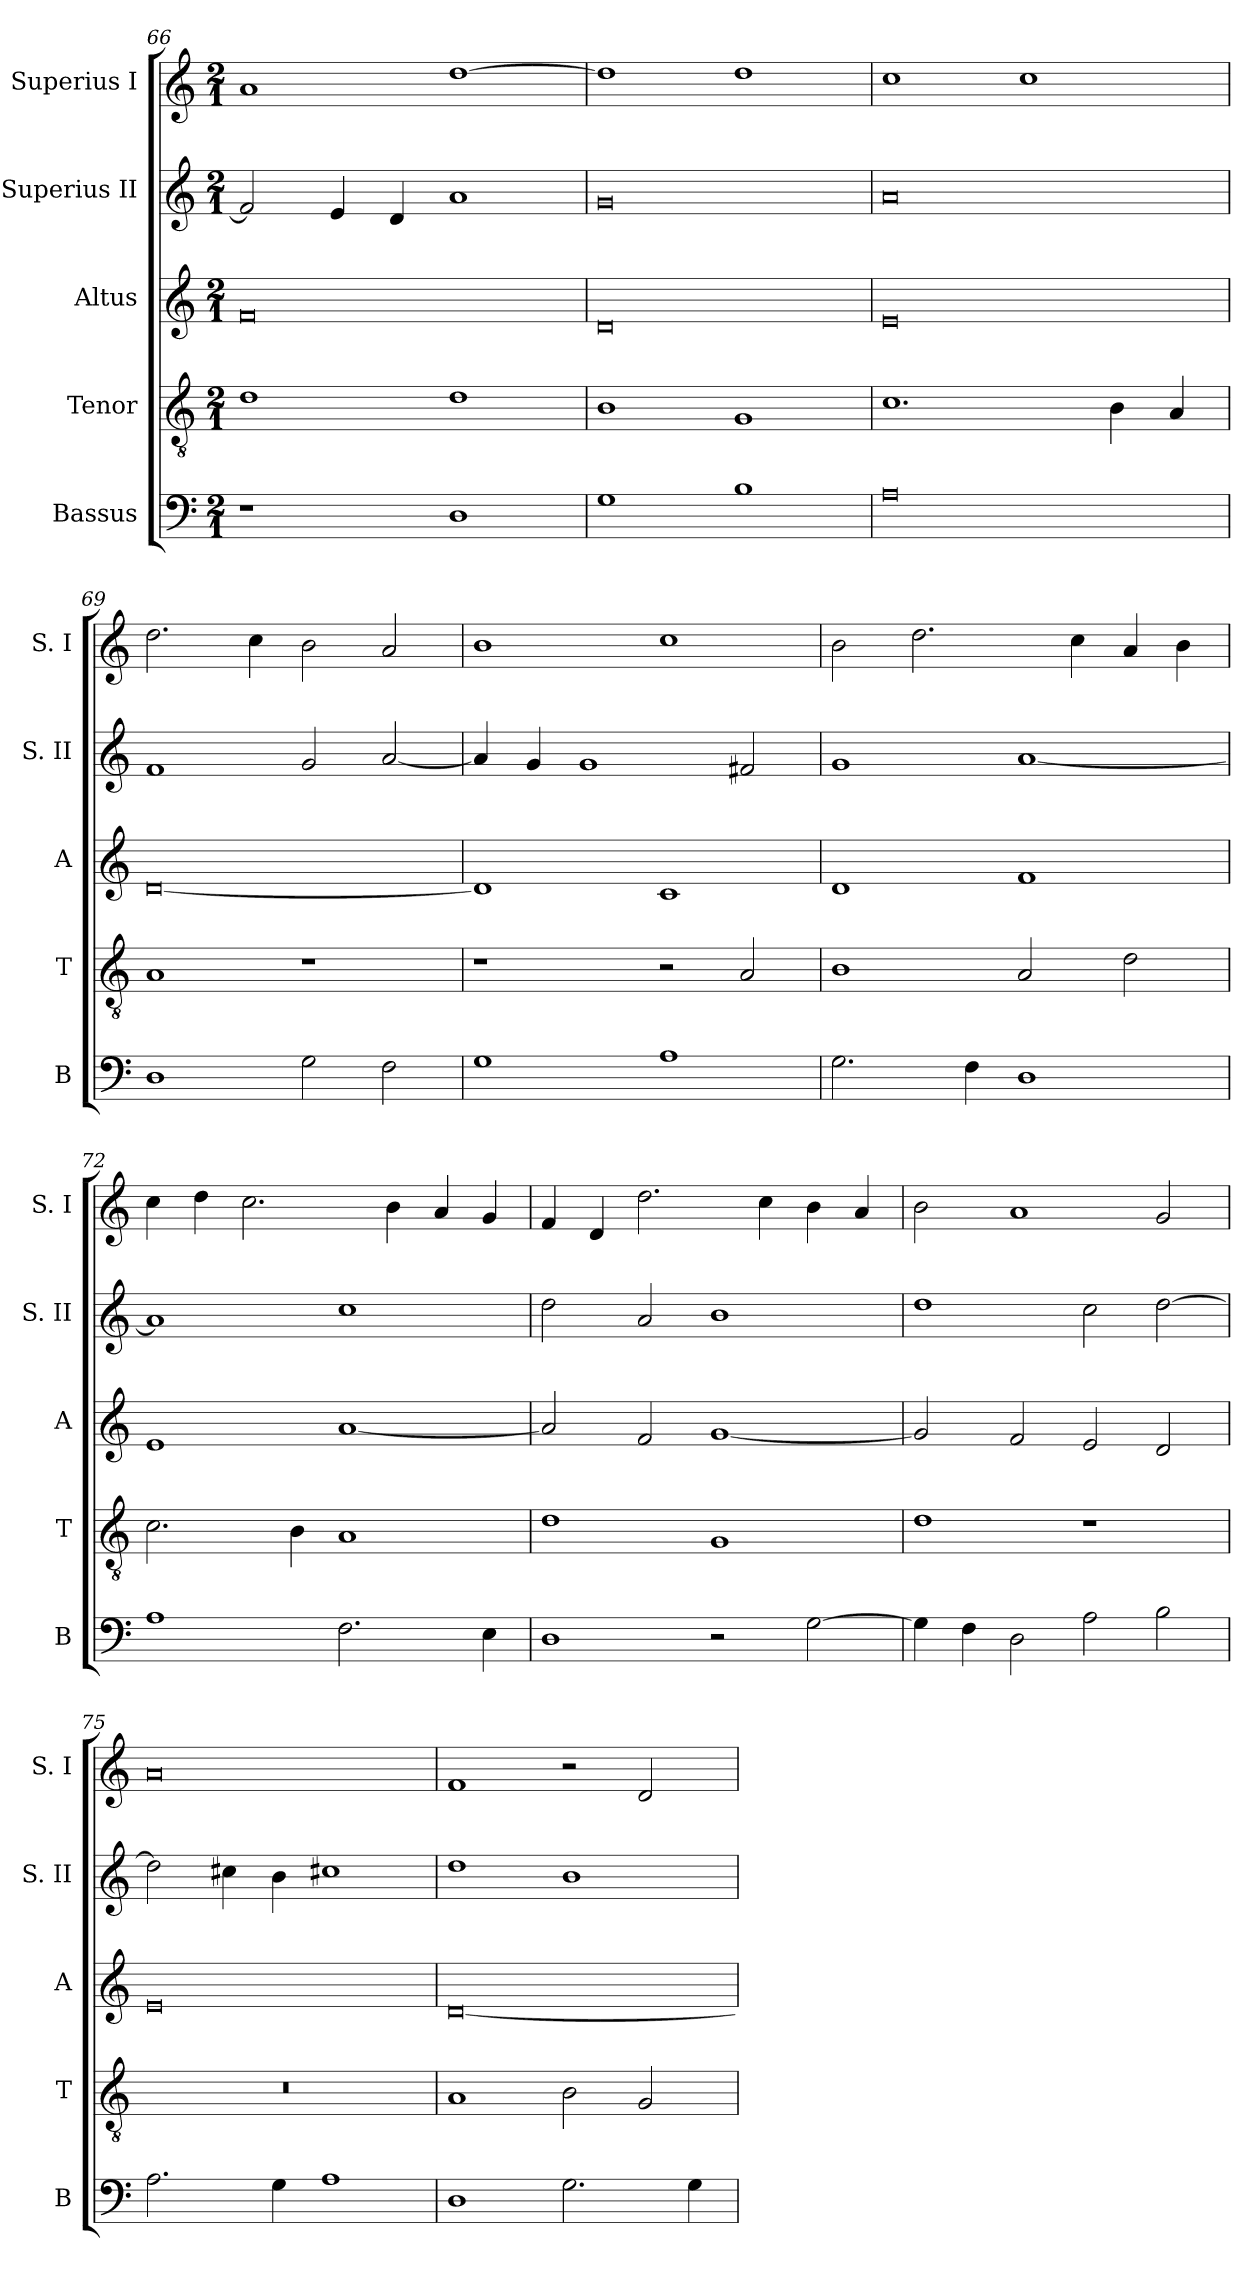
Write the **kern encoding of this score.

**kern	**kern	**kern	**kern	**kern
*part5	*part4	*part3	*part2	*part1
*staff5	*staff4	*staff3	*staff2	*staff1
*I"Bassus	*I"Tenor	*I"Altus	*I"Superius II	*I"Superius I
*I'B	*I'T	*I'A	*I'S. II	*I'S. I
*clefF4	*clefGv2	*clefG2	*clefG2	*clefG2
*k[]	*k[]	*k[]	*k[]	*k[]
*C:	*C:	*C:	*C:	*C:
*M2/1	*M2/1	*M2/1	*M2/1	*M2/1
=66	=66	=66	=66	=66
1r	1d	0f	2f]	1a
.	.	.	4e	.
.	.	.	4d	.
1D	1d	.	1a	[1dd
=67	=67	=67	=67	=67
1G	1B	0d	0g	1dd]
1B	1G	.	.	1dd
=68	=68	=68	=68	=68
0A	1.c	0e	0a	1cc
.	.	.	.	1cc
.	4B	.	.	.
.	4A	.	.	.
=69	=69	=69	=69	=69
1D	1A	[0d	1f	2.dd
.	.	.	.	4cc
2G	1r	.	2g	2b
2F	.	.	[2a	2a
=70	=70	=70	=70	=70
1G	1r	1d]	4a]	1b
.	.	.	4g	.
.	.	.	1g	.
1A	2r	1c	.	1cc
.	2A	.	2f#X	.
=71	=71	=71	=71	=71
2.G	1B	1d	1g	2b
.	.	.	.	2.dd
4F	.	.	.	.
1D	2A	1f	[1a	.
.	.	.	.	4cc
.	2d	.	.	4a
.	.	.	.	4b
=72	=72	=72	=72	=72
1A	2.c	1e	1a]	4cc
.	.	.	.	4dd
.	.	.	.	2.cc
.	4B	.	.	.
2.F	1A	[1a	1cc	.
.	.	.	.	4b
.	.	.	.	4a
4E	.	.	.	4g
=73	=73	=73	=73	=73
1D	1d	2a]	2dd	4f
.	.	.	.	4d
.	.	2f	2a	2.dd
2r	1G	[1g	1b	.
.	.	.	.	4cc
[2G	.	.	.	4b
.	.	.	.	4a
=74	=74	=74	=74	=74
4G]	1d	2g]	1dd	2b
4F	.	.	.	.
2D	.	2f	.	1a
2A	1r	2e	2cc	.
2B	.	2d	[2dd	2g
=75	=75	=75	=75	=75
2.A	0r	0e	2dd]	0a
.	.	.	4cc#X	.
4G	.	.	4b	.
1A	.	.	1cc#X	.
=76	=76	=76	=76	=76
1D	1A	[0d	1dd	1f
2.G	2B	.	1b	2r
.	2G	.	.	2d
4G	.	.	.	.
=	=	=	=	=
*-	*-	*-	*-	*-
